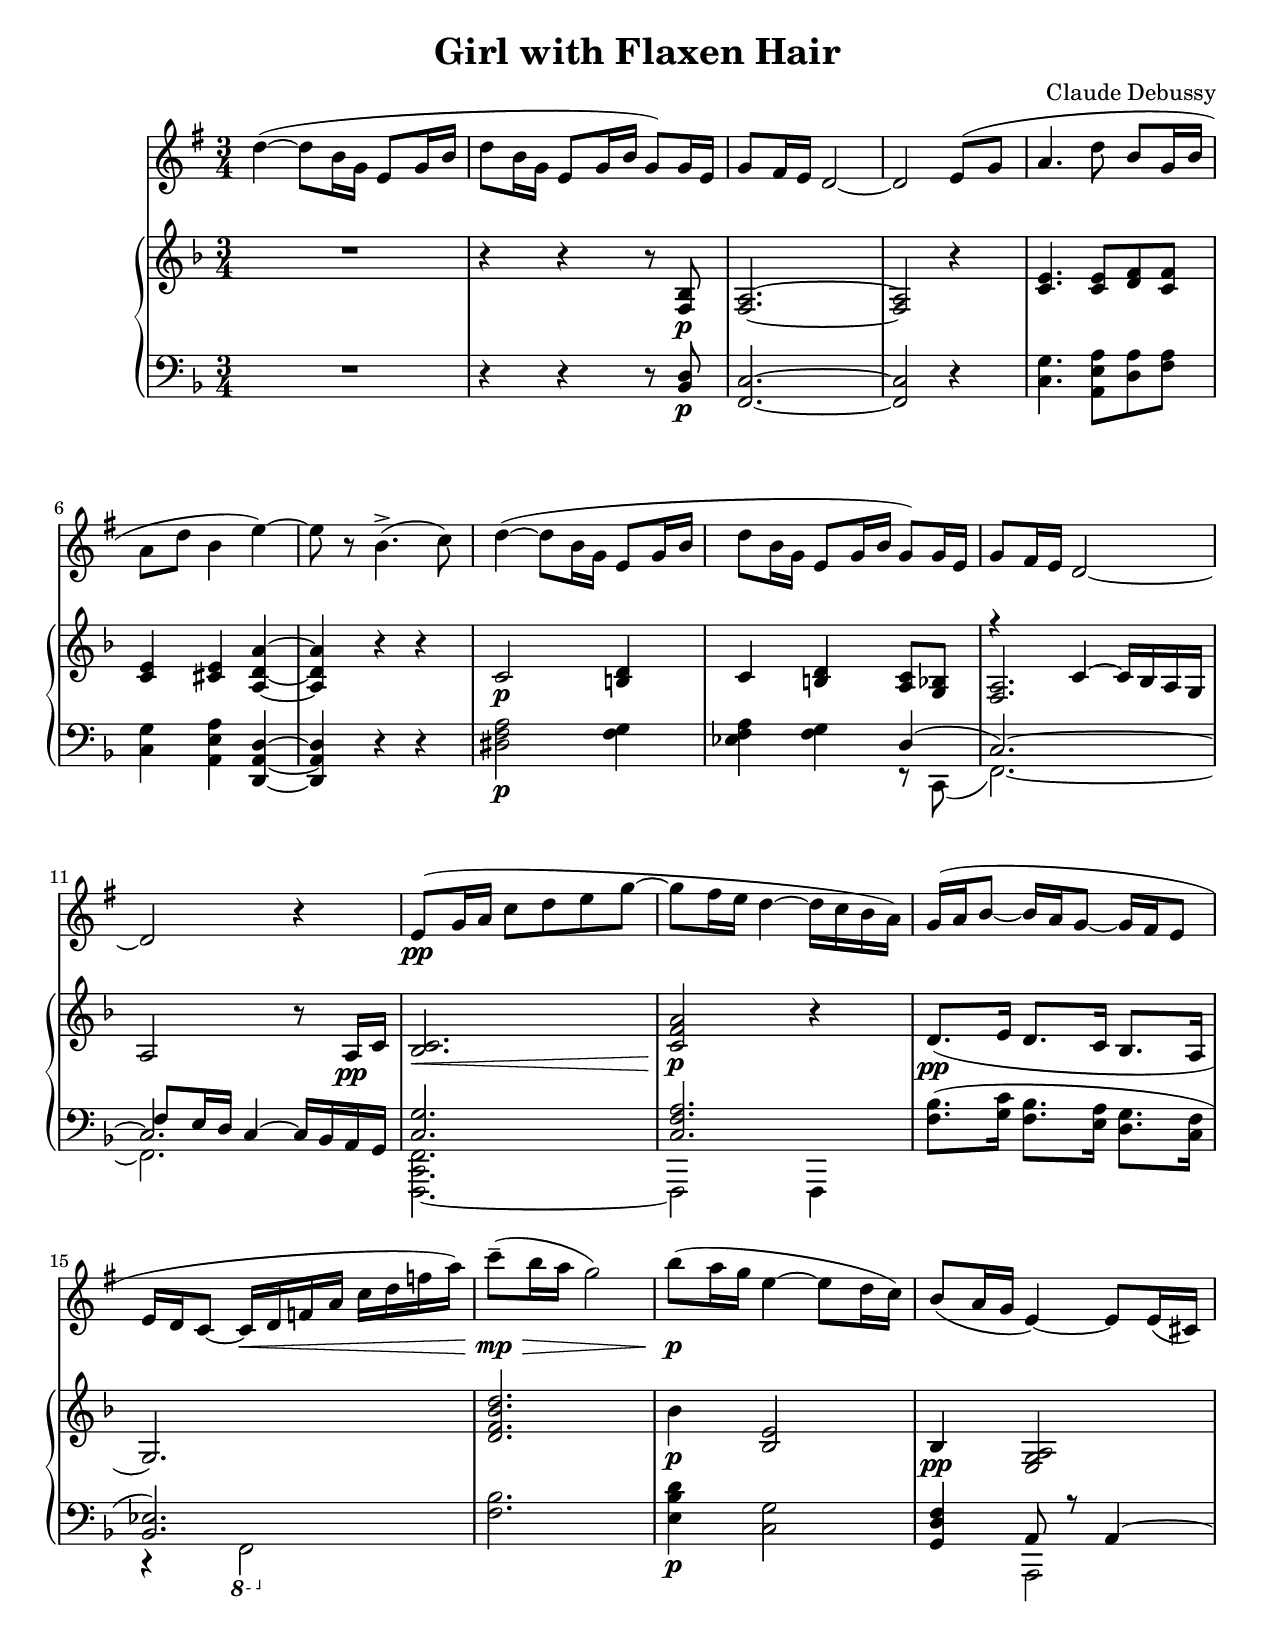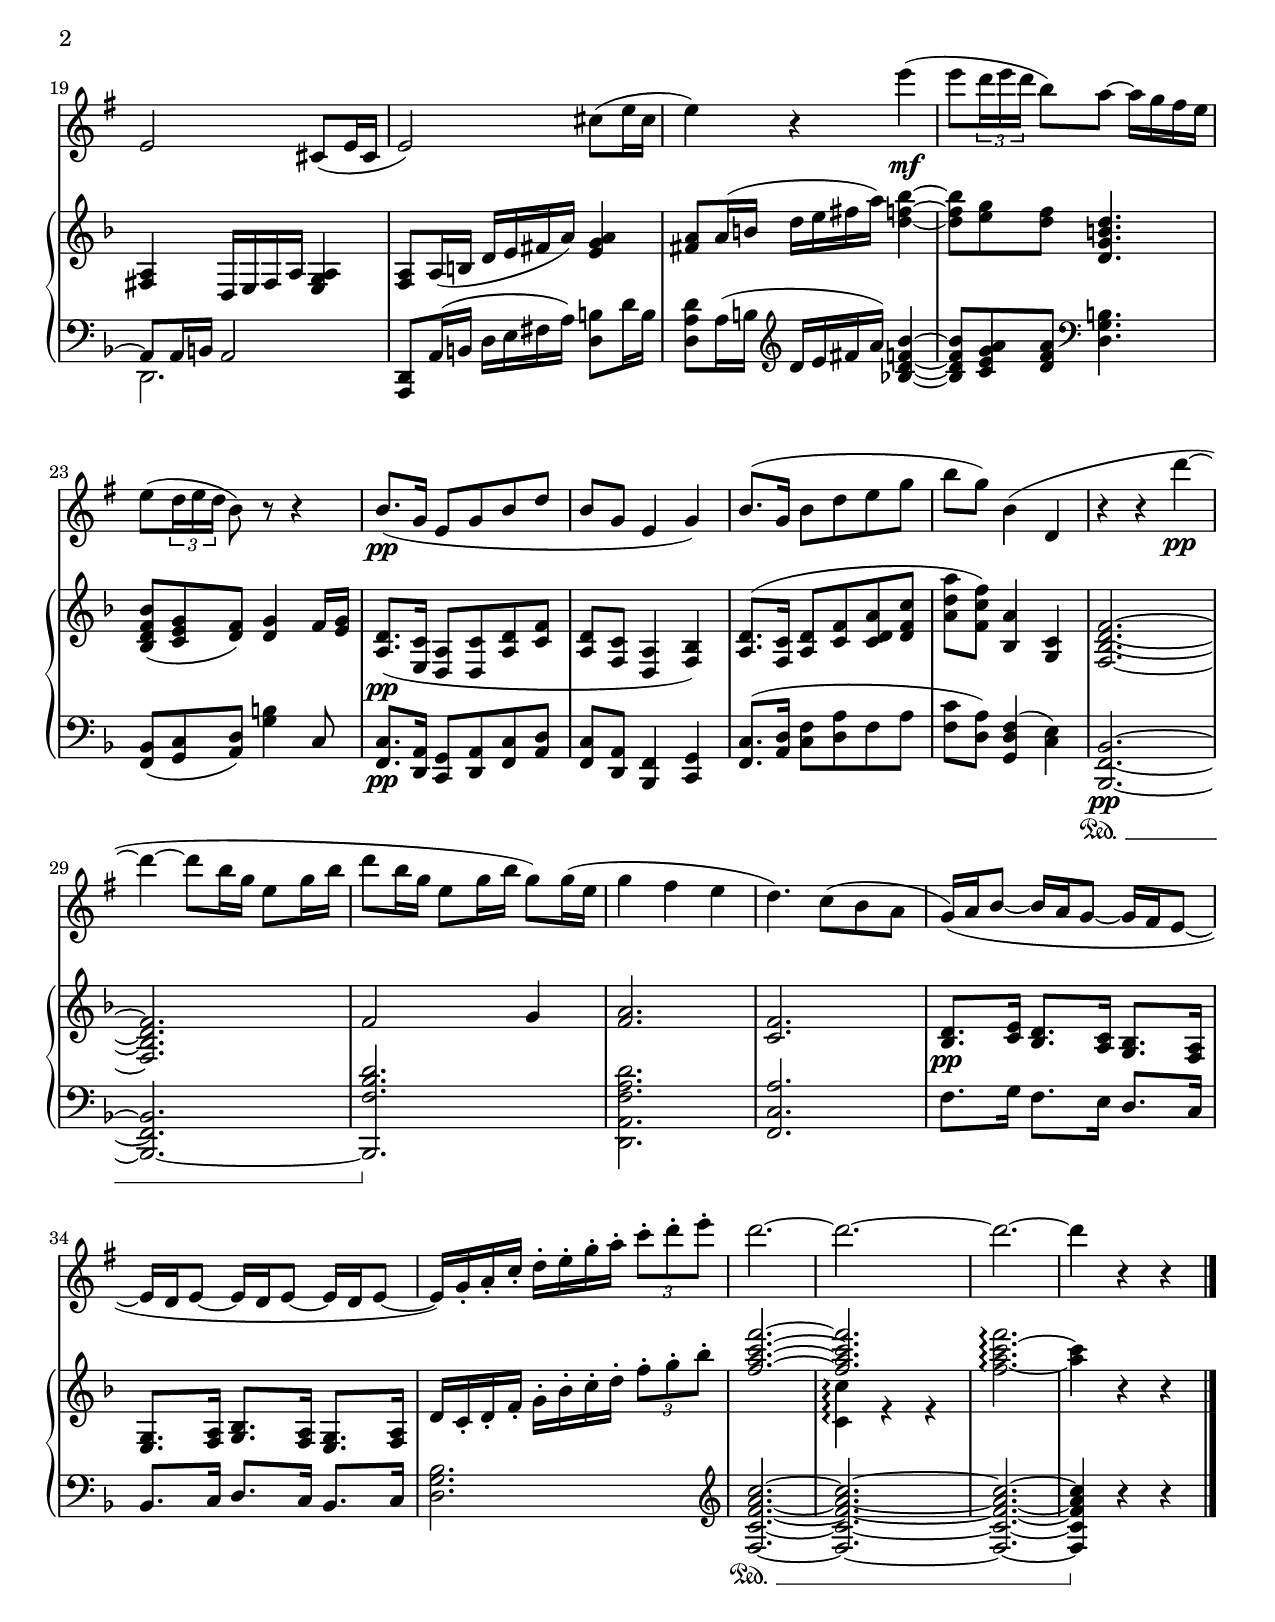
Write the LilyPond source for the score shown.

%{
    Comments
%}

\version "2.16.0"
\include "english.ly"

#(set-default-paper-size "letter" )

\paper {
    ragged-last-bottom = ##t
}

prefix = {
  \time 3/4
  \key g \major
  \set Score.markFormatter = #format-mark-box-barnumbers
  \override Score.BarNumber #'self-alignment-X = #0
  \override Score.BarNumber #'self-alignment-Y = #1
  \set Score.skipBars = ##t
  \override MultiMeasureRest #'expand-limit = #1
}

notation = {}

clar = {
    % System 1
    \prefix d4(~         d8 b16 g16   e8 g16 b16  |
    d8 b16 g16   e8 g16 b16   g8) g16 e16  |
    g8 fs16 e16  d2~ |
    d2                        e8( g8      |
    a4.              d8       b8 g16 b16  |
    % System 2
    a8 d8      b4    e4)~      |
    e8 r8      b4.->(    c8)   |
    d4~(     d8 b16 g  e8 g16 b16  |
    d8 b16 g16   e8 g16 b16   g8) g16 e16  |
    g8 fs16 e16  d2~ |

    % System 3 Bar 11
    d2 r4 |
    e8_\pp( g16 a c8 d8 e8 g8~ |
    g8 fs16 e16 d4~ d16 c b a ) |
    g16( a b8~ b16 a g8~ g16 fs e8 |

    % Page 2 System 1 bar 15
    e16 d c8~c16\< d f a c d f a) |
    c8_\mp\>--( b16 a g2) |
    b8_\p( a16 g e4~e8 d16 c16) |
    b8( a16 g e4~) e8 e16( cs) |

    % System 2 bar 19
    e2     cs8( e16 cs16  |
    e2)    cs'8( e16 cs16 |
    e4)    r4   e'4(_\mf  |

    % System 3 bar 22
    e8  \times 2/3 { d16 e d } b8) a8~a16 g fs e |
    e8( \times 2/3 { d16 e d } b8) r8 r4 |
    b8.(_\pp g16 e8 g b d |
    b8 g e4 g4) |
    b8.( g16 b8 d e g |

    % Page 3 system 1 bar 27
    b8 g) b,4( d,4 |
    r4 r4 d''4~_\pp |
    d4~d8 b16 g e8 g16 b |
    d8 b16 g e8 g16 b g8) g16( e |
    g4 fs4 e4 |
    d4.) c8( b a |

    % System 2 bar 33
    g16)( a b8~ b16 a g8~ g16 fs e8~ |
    e16 d e8~ e16 d e8~ e16 d e8~ |

    % System 3 bar 35
    e16) g-. a-. c-. d-. e-. g-. a-. \times 2/3 { c8-. d-. e-. } |
    d2.~ |
    d2.~ |
    d2.~ |
    d4 r4 r4 \bar "|."
}

righthand = {
    % System 1
    \prefix R2. |
    r4           r4           r8 <g c>8_\p |
    <g b>2.~         |
    <g b>2                    r4   |
    <d' fs>4.        <d fs>8  <e g>8 <d g>8 |

    % System 2
    <d fs>4    <ds fs>4      <b e b'>4~ |
    <b e b'>4  r4        r4    |
    d2_\p                <cs e>4 |
    d4           <cs e>4      <b d>8 <a c>8 |
    << { \voiceOne <g b>2. } \new Voice { \voiceThree r4 d'4~ d16 c b a } >> |

    % System 3
    \oneVoice b2 r8 b16_\pp d |
    <c d>2.\< |
    <d g b>2_\p\! r4 |
    e8._\pp( fs16  e8. d16 c8. b16 |

    % Page 2 System 1 bar 15
    a2.) |
    <e' g c e>2. |
    c'4_\p <c, fs>2 |
    c4_\pp <fs, a b>2 |

    % System 2 bar 19
    <gs b>4   e16 fs gs b   <fs a b>4 |
    <g b>8 b16( cs e fs gs b) <fs a b>4 |
    <gs b>8 b16( cs e fs gs b) <e, g c>4~ |

    % System 3 bar 22
    <e g c>8 <fs a>8 <e g>8 <e, a cs e>4. |
    <c e g c>8( <d fs a>8 <e g>) <e a>4 g16 <fs a>16 |
    <b, e>8._\pp( <fs d'>16 <e b'>8 <e d'> <b' e> <d g> |
    <b e>8 <g d'> <e b'>4 <g c>4) |
    <b e>8.( <g d'>16 <b e>8 <d g> <d e b'> <e g d'> |

    % Page 3 system 1 bar 27
    <b' e b'>8 <g d' g>) <c, b'>4 <a d>4 |
    <g c e g>2.~ |
    <g c e g>2. |
    g'2 a4 |
    <g b>2. |
    <d g>2. |

    % System 2 bar 33
    <c e>8._\pp <d fs>16 <c e>8. <b d>16 <a c>8. <g b>16 |
    <fs a>8. <g b>16 <a c>8. <g b>16 <fs a>8. <g b>16 |
    e'16 d-. e-. g-. a-. c-. d-. e-. \times 2/3 { g8-. a-. c-. } |
    << { \voiceOne <g b d g>2.~ | <g b d g>2. } 
       \new Voice { \voiceTwo s2. | <d, d'>4\arpeggio r4 r4 } >> |
   \oneVoice <g' b d g>2.~\arpeggio |
   <b d>4 r4 r4 \bar "|."
}

lefthand = {
    % System 1
    \prefix \clef bass R2. |
    r4           r4           r8 <c e>8_\p |
    <g d'>2.~        |
    <g d'>2                   r4   |
    <d' a'>4.        <b fs' b>8 <e b'>8 <g b>8 |

    % System 2
    <d a'>4   <b fs' b>4     <e, b' e>4~ |
    <e b' e>4  r4        r4    |
    <es' g b>2_\p        <g a>4  |
    <f g b>4 < g a>4 
    <<            { \voiceOne  e4(      | d2.~) | 
    % System 3
        d2. | <d a'>2. | <d g b>2.      }
       \new Voice { \voiceTwo  r8 d,8(  | g2.)~ | 
    % System 3
       g2. | <g, d' g>2.~ | g2 g4        }
       \new Voice { \voiceThree s4      | s2.   | 
    % System 3
       g''8 fs16 e d4~ d16 c b a | s2. | s2. }
    >>
    \oneVoice  <g' c>8.( <a d>16 <g c>8. <fs b>16 <e a>8. <d g>16 |

    % Page 2 System 1 bar 15
    << { \voiceOne <c f>2.) } \new Voice { \voiceTwo r4 \ottava #-1 g,2 \ottava #0 } >>
    \oneVoice <g'' c>2. |
    <fs c' e>4_\p  <d a'>2 |
    <a e' g>4 <<
      { \voiceOne b8 r8 b4~ | b8 b16 cs16 b2 }
      \new Voice { \voiceTwo b,2 | e2. } >> |
    \oneVoice
    % Bar 20
    <e b>8    b'16( cs e fs gs b) <e, cs'>8 e'16 cs |
    <e, b' e>8 b'16( cs \clef treble e fs gs b) <c, e g c>4~ |

    % System 3 bar 22
    <c e g c>8 <d fs a b>8 <e g b>8 \clef bass <e, a cs>4. |
    <c g>8( <d a>8 <e b>8)  <a cs>4 d,8 |
    <g, d'>8._\pp <e b'>16 <d a'>8 <e b'>8 <g d'>8 <b e>8 |
    <g d'>8 <e b'>8 <c g'>4 <d a'>4 |
    <g d'>8.( <b e>16 <d g>8 <e b'>8 g b |

    \set Staff.pedalSustainStyle = #'mixed

    % Page 3 System 1 bar 27
    <g d'>8 <e b'>8) <a, e' g>4( <d fs>4) |
    <c, g' c>2.~\sustainOn_\pp |
    <c g' c>2.~ |
    <c g'' c e>2.\sustainOff |
    <e b' g' b e>2. |
    <g d' b'>2. |

    % System 2 bar 33
    g'8. a16 g8. fs16 e8. d16 |
    c8. d16 e8. d16 c8. d16 |

    % System 3 bar 35
    <e a c>2.  |
    \clef treble
    <g d' g b d>2.~\sustainOn |
    <g d' g b d>2.~ |
    <g d' g b d>2.~ |
    <g d' g b d>4\sustainOff r4 r4 \bar "|."
}



\header {
    title = "Girl with Flaxen Hair"
    composer = "Claude Debussy"
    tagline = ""
}


%
% Define the things that print.
%

\score {
  <<
    \new Staff = "clar" << \notation \relative c'' \clar >>
    \new PianoStaff <<
      \new Staff = "upper" \transpose g f  << \notation \relative c' \righthand >>
      \new Staff = "lower" \transpose g f  << \notation \relative c  \lefthand >>
    >>
  >>
  \layout { 
    \context {
      \Score
      \override SpacingSpanner
          #'base-shortest-duration = #(ly:make-moment 1 16)
    }
  }
%  \midi {}
}


